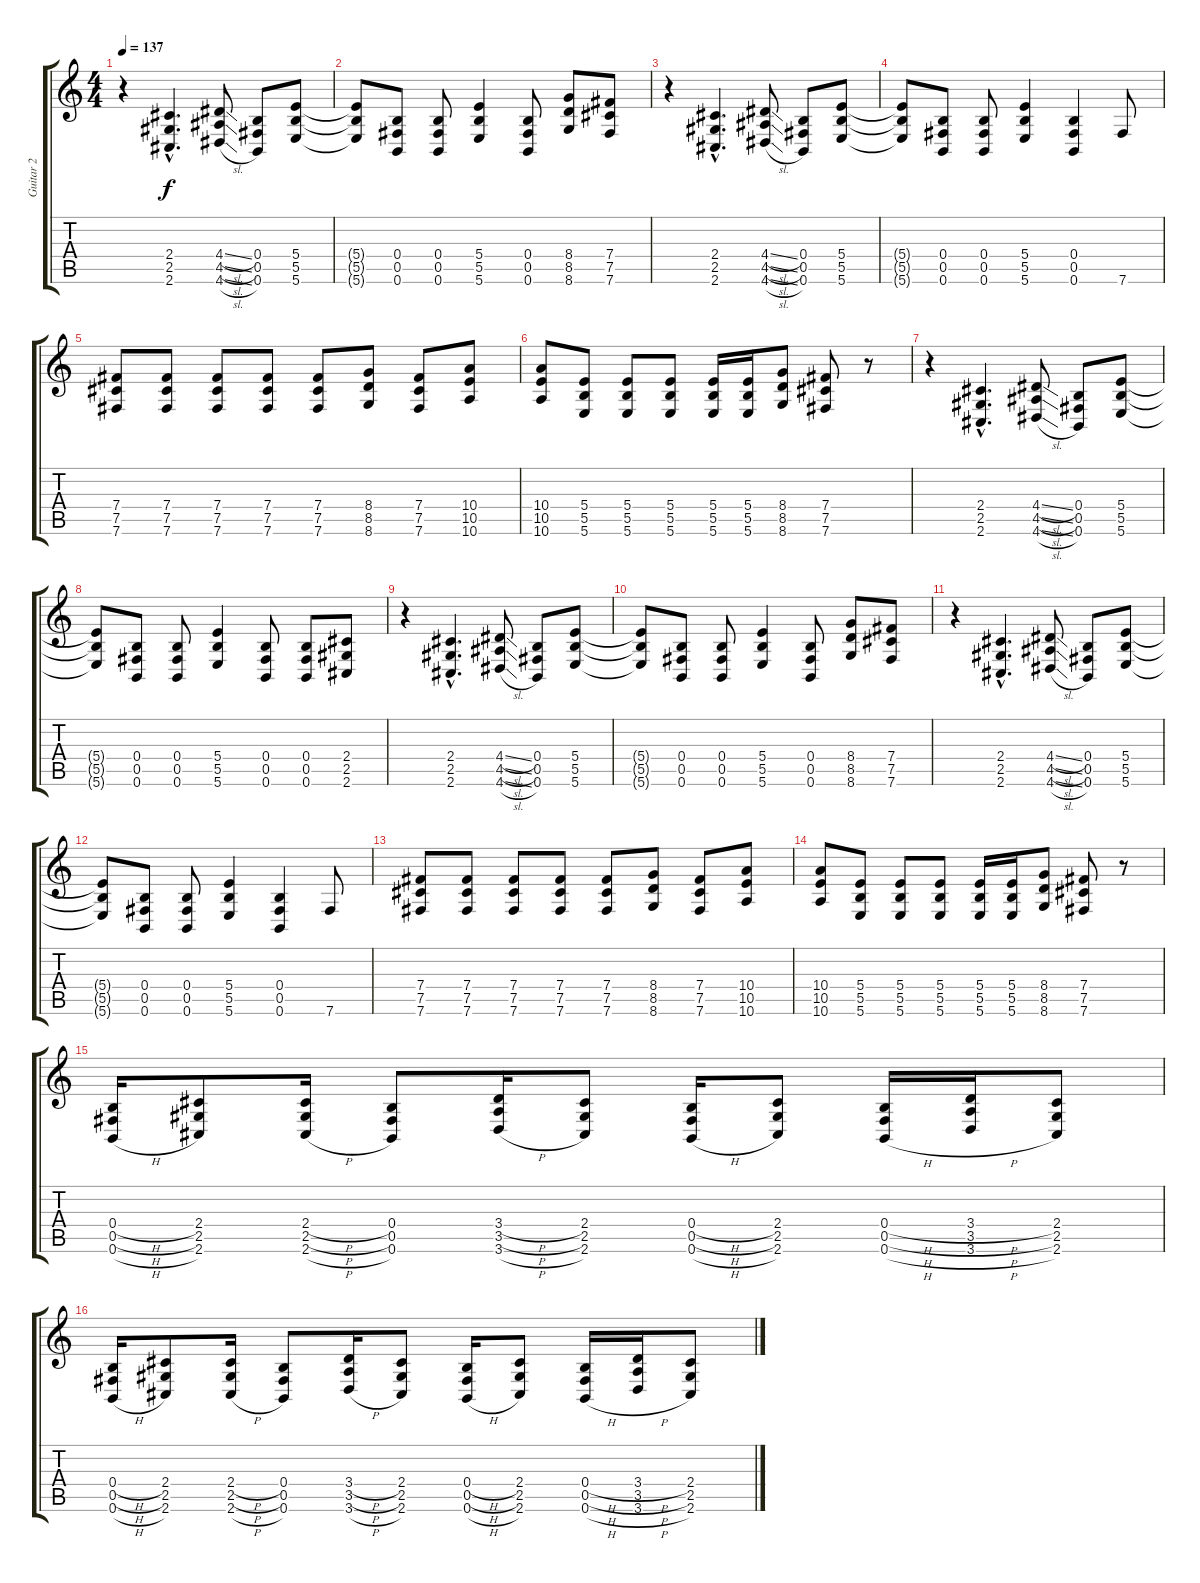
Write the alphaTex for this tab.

\track ("Guitar 2" "Guitar 2") {instrument distortionguitar}
\staff {score tabs}
\tuning (Db4 Ab3 E3 B2 Gb2 B1) {hide}
\ts (4 4)
\tempo 137
\clef g2
\ks c
r.4{dy f} (2.4{hac} 2.5{hac} 2.6{hac}).4{d} (4.4{sl} 4.5{sl} 4.6{sl}).8 (0.4 0.5 0.6).8 (5.4 5.5 5.6).8 |
(5.4{t} 5.5{t} 5.6{t}).8 (0.4 0.5 0.6).8 (0.4 0.5 0.6).8 (5.4 5.5 5.6).4 (0.4 0.5 0.6).8 (8.4 8.5 8.6).8 (7.4 7.5 7.6).8 |
r.4 (2.4{hac} 2.5{hac} 2.6{hac}).4{d} (4.4{sl} 4.5{sl} 4.6{sl}).8 (0.4 0.5 0.6).8 (5.4 5.5 5.6).8 |
(5.4{t} 5.5{t} 5.6{t}).8 (0.4 0.5 0.6).8 (0.4 0.5 0.6).8 (5.4 5.5 5.6).4 (0.4 0.5 0.6).4 7.6.8 |
(7.4 7.5 7.6).8 (7.4 7.5 7.6).8 (7.4 7.5 7.6).8 (7.4 7.5 7.6).8 (7.4 7.5 7.6).8 (8.4 8.5 8.6).8 (7.4 7.5 7.6).8 (10.4 10.5 10.6).8 |
(10.4 10.5 10.6).8 (5.4 5.5 5.6).8 (5.4 5.5 5.6).8 (5.4 5.5 5.6).8 (5.4 5.5 5.6).16 (5.4 5.5 5.6).16 (8.4 8.5 8.6).8 (7.4 7.5 7.6).8 r.8 |
r.4{instrument distortionguitar} (2.4{hac} 2.5{hac} 2.6{hac}).4{d} (4.4{sl} 4.5{sl} 4.6{sl}).8 (0.4 0.5 0.6).8 (5.4 5.5 5.6).8 |
(5.4{t} 5.5{t} 5.6{t}).8 (0.4 0.5 0.6).8 (0.4 0.5 0.6).8 (5.4 5.5 5.6).4 (0.4 0.5 0.6).8 (0.4 0.5 0.6).8 (2.4 2.5 2.6).8 |
r.4 (2.4{hac} 2.5{hac} 2.6{hac}).4{d} (4.4{sl} 4.5{sl} 4.6{sl}).8 (0.4 0.5 0.6).8 (5.4 5.5 5.6).8 |
(5.4{t} 5.5{t} 5.6{t}).8 (0.4 0.5 0.6).8 (0.4 0.5 0.6).8 (5.4 5.5 5.6).4 (0.4 0.5 0.6).8 (8.4 8.5 8.6).8 (7.4 7.5 7.6).8 |
r.4 (2.4{hac} 2.5{hac} 2.6{hac}).4{d} (4.4{sl} 4.5{sl} 4.6{sl}).8 (0.4 0.5 0.6).8 (5.4 5.5 5.6).8 |
(5.4{t} 5.5{t} 5.6{t}).8 (0.4 0.5 0.6).8 (0.4 0.5 0.6).8 (5.4 5.5 5.6).4 (0.4 0.5 0.6).4 7.6.8 |
(7.4 7.5 7.6).8 (7.4 7.5 7.6).8 (7.4 7.5 7.6).8 (7.4 7.5 7.6).8 (7.4 7.5 7.6).8 (8.4 8.5 8.6).8 (7.4 7.5 7.6).8 (10.4 10.5 10.6).8 |
(10.4 10.5 10.6).8 (5.4 5.5 5.6).8 (5.4 5.5 5.6).8 (5.4 5.5 5.6).8 (5.4 5.5 5.6).16 (5.4 5.5 5.6).16 (8.4 8.5 8.6).8 (7.4 7.5 7.6).8 r.8 |
(0.4{h} 0.5{h} 0.6{h}).16 (2.4 2.5 2.6).8 (2.4{h} 2.5{h} 2.6{h}).16 (0.4 0.5 0.6).8 (3.4{h} 3.5{h} 3.6{h}).16 (2.4 2.5 2.6).8 (0.4{h} 0.5{h} 0.6{h}).16 (2.4 2.5 2.6).8 (0.4{h} 0.5{h} 0.6{h}).16 (3.4{h} 3.5{h} 3.6{h}).16 (2.4 2.5 2.6).8 |
(0.4{h} 0.5{h} 0.6{h}).16 (2.4 2.5 2.6).8 (2.4{h} 2.5{h} 2.6{h}).16 (0.4 0.5 0.6).8 (3.4{h} 3.5{h} 3.6{h}).16 (2.4 2.5 2.6).8 (0.4{h} 0.5{h} 0.6{h}).16 (2.4 2.5 2.6).8 (0.4{h} 0.5{h} 0.6{h}).16 (3.4{h} 3.5{h} 3.6{h}).16 (2.4 2.5 2.6).8
